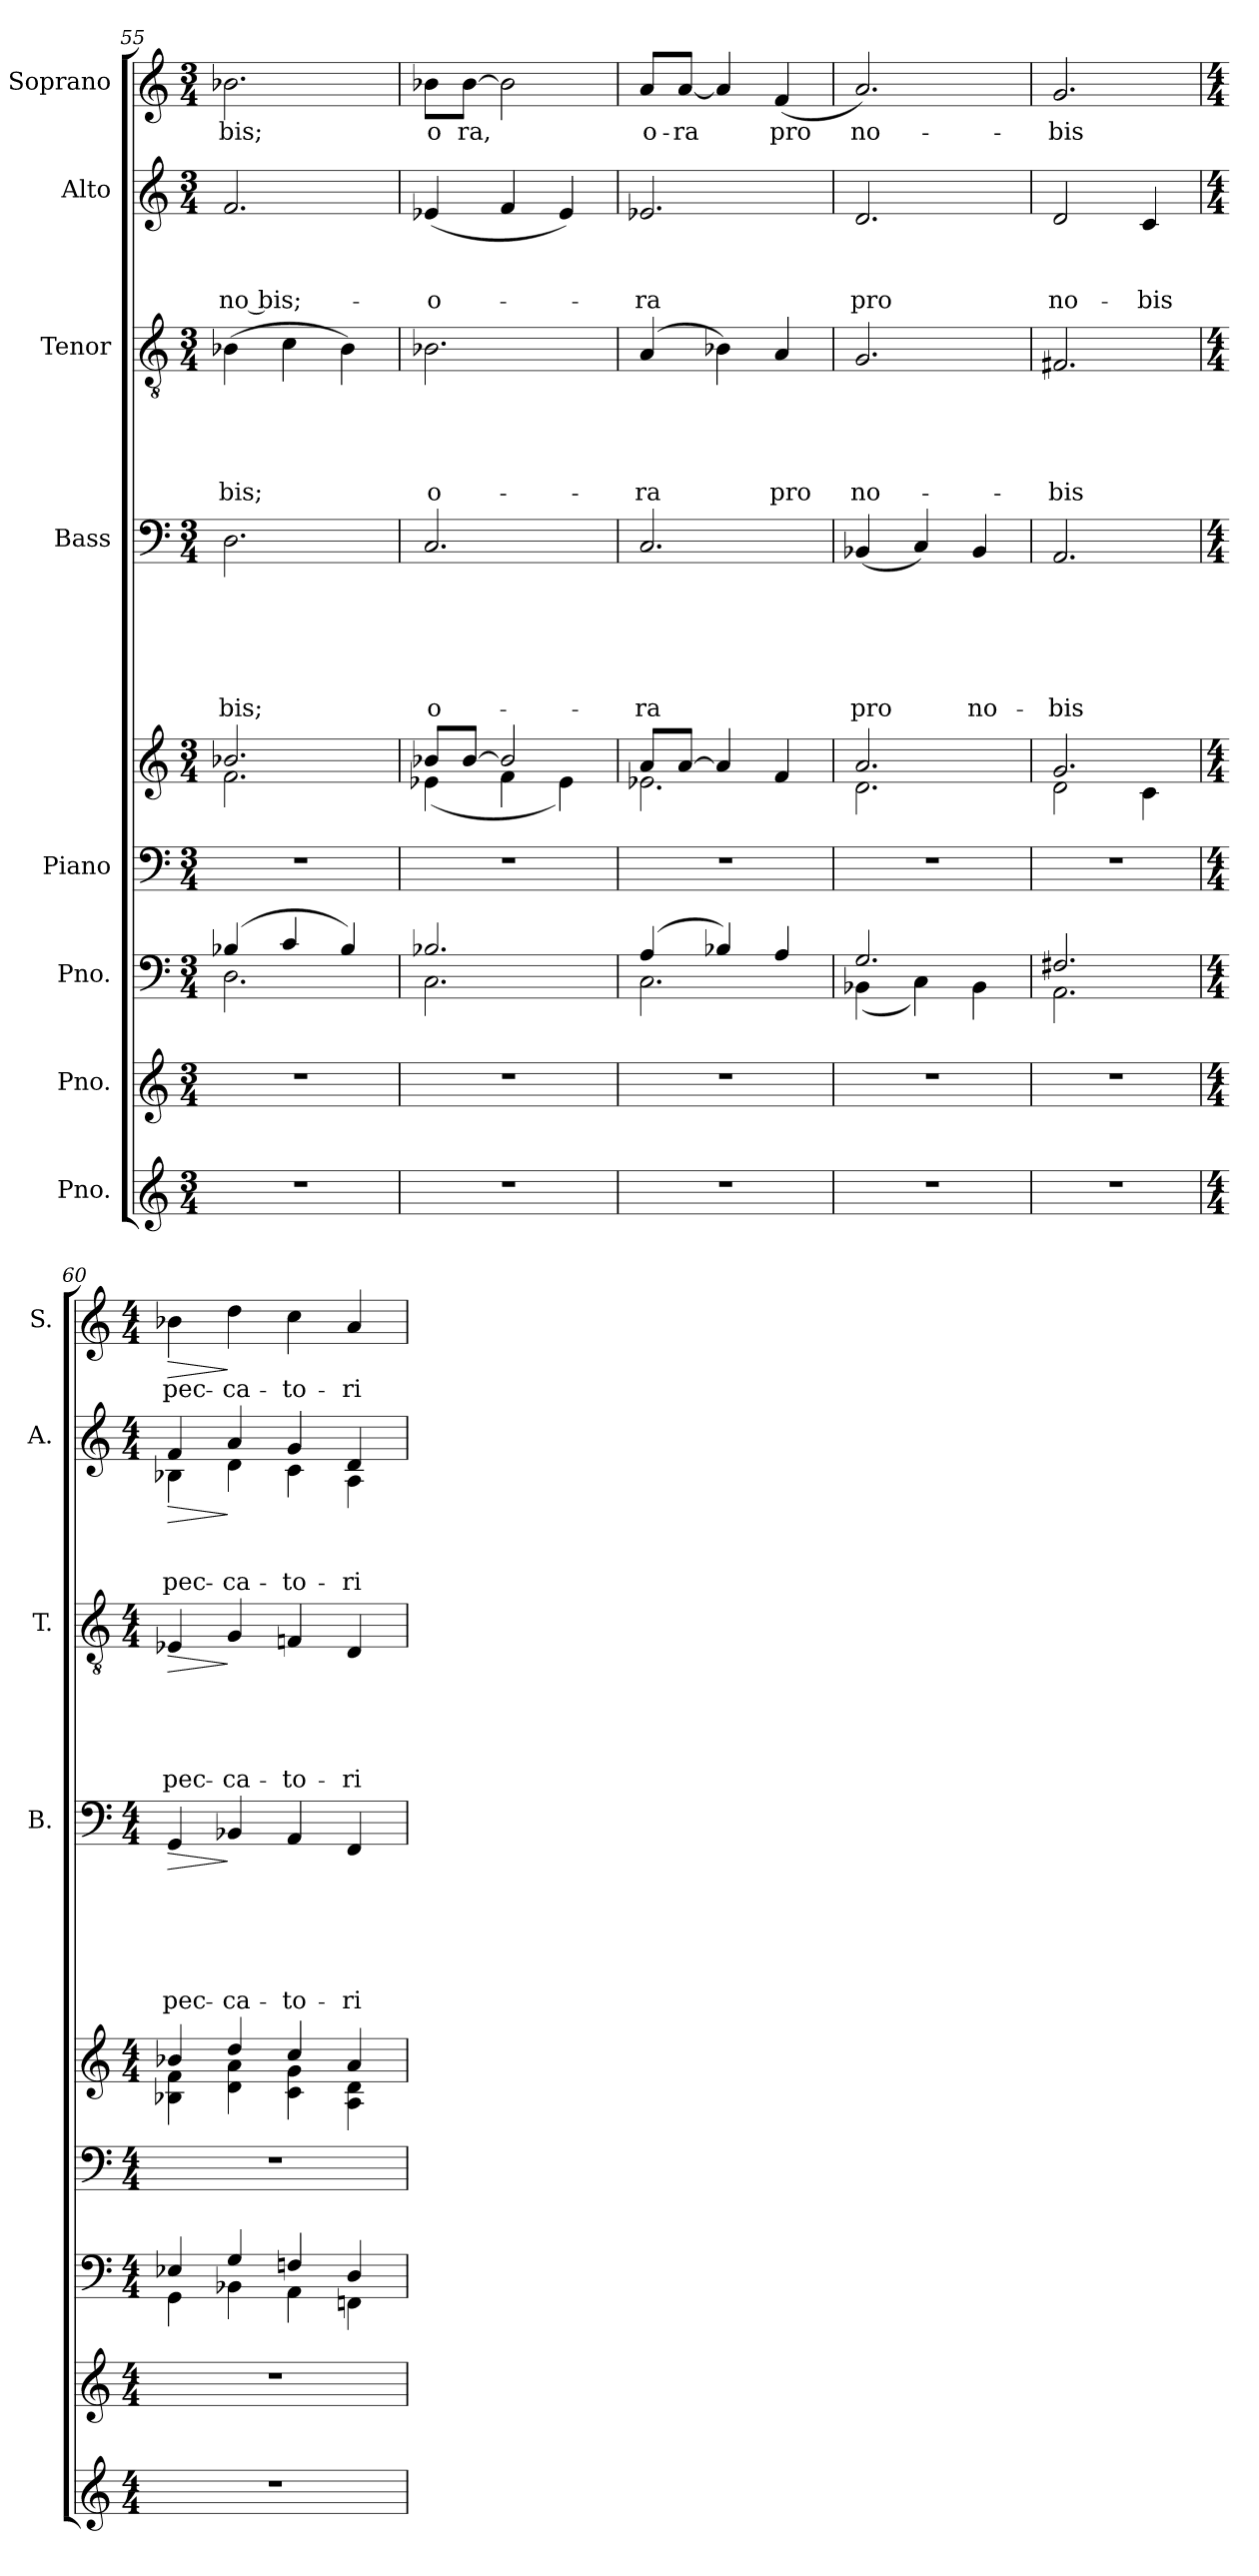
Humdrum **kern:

**kern	**kern	**kern	**kern	**kern	**kern	**text	**text	**text	**text	**text	**text	**dynam	**kern	**text	**text	**text	**text	**text	**dynam	**kern	**text	**text	**text	**dynam	**kern	**text	**dynam
*part8	*part7	*part6	*part5	*part5	*part4	*part4	*part4	*part4	*part4	*part4	*part4	*part4	*part3	*part3	*part3	*part3	*part3	*part3	*part3	*part2	*part2	*part2	*part2	*part2	*part1	*part1	*part1
*staff9	*staff8	*staff7	*staff6	*staff5	*staff4	*staff4	*staff4	*staff4	*staff4	*staff4	*staff4	*staff4	*staff3	*staff3	*staff3	*staff3	*staff3	*staff3	*staff3	*staff2	*staff2	*staff2	*staff2	*staff2	*staff1	*staff1	*staff1
*I"Pno.	*I"Pno.	*I"Pno.	*I"Piano	*	*I"Bass	*	*	*	*	*	*	*	*I"Tenor	*	*	*	*	*	*	*I"Alto	*	*	*	*	*I"Soprano	*	*
*	*	*	*	*	*I'B.	*	*	*	*	*	*	*	*I'T.	*	*	*	*	*	*	*I'A.	*	*	*	*	*I'S.	*	*
*clefG2	*clefG2	*clefF4	*clefF4	*clefG2	*clefF4	*	*	*	*	*	*	*	*clefGv2	*	*	*	*	*	*	*clefG2	*	*	*	*	*clefG2	*	*
*k[]	*k[]	*k[]	*k[]	*k[]	*k[]	*	*	*	*	*	*	*	*k[]	*	*	*	*	*	*	*k[]	*	*	*	*	*k[]	*	*
*C:	*C:	*C:	*C:	*C:	*C:	*	*	*	*	*	*	*	*C:	*	*	*	*	*	*	*C:	*	*	*	*	*C:	*	*
*M3/4	*M3/4	*M3/4	*M3/4	*M3/4	*M3/4	*	*	*	*	*	*	*	*M3/4	*	*	*	*	*	*	*M3/4	*	*	*	*	*M3/4	*	*
=55	=55	=55	=55	=55	=55	=55	=55	=55	=55	=55	=55	=55	=55	=55	=55	=55	=55	=55	=55	=55	=55	=55	=55	=55	=55	=55	=55
*	*	*^	*	*^	*	*	*	*	*	*	*	*	*	*	*	*	*	*	*	*	*	*	*	*	*	*	*
!	!	!	!	!	!	!	!	!	!	!	!	!	!LO:LY:b	!	!	!	!	!	!	!LO:LY:b	!	!	!	!	!LO:LY:b	!	!	!LO:LY:b	!
2.r	2.r	(4B-X/	2.D\	2.r	2.b-X/	2.f\	2.D\	.	.	.	.	.	-bis;	.	(>4B-X\	.	.	.	.	-bis;	.	2.f/	.	.	no bis;-	.	2.b-X\	-bis;	.
.	.	4c/	.	.	.	.	.	.	.	.	.	.	.	.	4c\	.	.	.	.	.	.	.	.	.	.	.	.	.	.
.	.	4B-/)	.	.	.	.	.	.	.	.	.	.	.	.	4B-\)	.	.	.	.	.	.	.	.	.	.	.	.	.	.
=56	=56	=56	=56	=56	=56	=56	=56	=56	=56	=56	=56	=56	=56	=56	=56	=56	=56	=56	=56	=56	=56	=56	=56	=56	=56	=56	=56	=56	=56
!	!	!	!	!	!	!	!	!	!	!	!	!	!LO:LY:b	!	!	!	!	!	!	!LO:LY:b	!	!	!	!	!LO:LY:b	!	!	!LO:LY:b	!
2.r	2.r	2.B-X/	2.C\	2.r	8b-X/L	(<4e-X\	2.C/	.	.	.	.	.	o-	.	2.B-X\	.	.	.	.	o-	.	(<4e-X/	.	.	-o-	.	8b-X\L	o	.
!	!	!	!	!	!	!	!	!	!	!	!	!	!	!	!	!	!	!	!	!	!	!	!	!	!	!	!	!LO:LY:b	!
.	.	.	.	.	[>8b-/J	.	.	.	.	.	.	.	.	.	.	.	.	.	.	.	.	.	.	.	.	.	[>8b-\J	ra,	.
.	.	.	.	.	2b-/]	4f\	.	.	.	.	.	.	.	.	.	.	.	.	.	.	.	4f/	.	.	.	.	2b-\]	.	.
.	.	.	.	.	.	4e-\)	.	.	.	.	.	.	.	.	.	.	.	.	.	.	.	4e-/)	.	.	.	.	.	.	.
=57	=57	=57	=57	=57	=57	=57	=57	=57	=57	=57	=57	=57	=57	=57	=57	=57	=57	=57	=57	=57	=57	=57	=57	=57	=57	=57	=57	=57	=57
!	!	!	!	!	!	!	!	!	!	!	!	!	!LO:LY:b	!	!	!	!	!	!	!LO:LY:b	!	!	!	!	!LO:LY:b	!	!	!LO:LY:b	!
2.r	2.r	(4A/	2.C\	2.r	8a/L	2.e-X\	2.C/	.	.	.	.	.	-ra	.	(4A/	.	.	.	.	-ra	.	2.e-X/	.	.	-ra	.	8a/L	o-	.
!	!	!	!	!	!	!	!	!	!	!	!	!	!	!	!	!	!	!	!	!	!	!	!	!	!	!	!	!LO:LY:b	!
.	.	.	.	.	[>8a/J	.	.	.	.	.	.	.	.	.	.	.	.	.	.	.	.	.	.	.	.	.	[<8a/J	-ra	.
.	.	4B-X/)	.	.	4a/]	.	.	.	.	.	.	.	.	.	4B-X\)	.	.	.	.	.	.	.	.	.	.	.	4a/]	.	.
!	!	!	!	!	!	!	!	!	!	!	!	!	!	!	!	!	!	!	!	!LO:LY:b	!	!	!	!	!	!	!	!LO:LY:b	!
.	.	4A/	.	.	4f/	.	.	.	.	.	.	.	.	.	4A/	.	.	.	.	pro	.	.	.	.	.	.	(<4f/	pro	.
!!LO:PB:g=z
=58	=58	=58	=58	=58	=58	=58	=58	=58	=58	=58	=58	=58	=58	=58	=58	=58	=58	=58	=58	=58	=58	=58	=58	=58	=58	=58	=58	=58	=58
!	!	!	!	!	!	!	!	!	!	!	!	!	!LO:LY:b	!	!	!	!	!	!	!LO:LY:b	!	!	!	!	!LO:LY:b	!	!	!LO:LY:b	!
2.r	2.r	2.G/	(<4BB-X\	2.r	2.a/	2.d\	(<4BB-X/	.	.	.	.	.	pro	.	2.G/	.	.	.	.	no-	.	2.d/	.	.	pro	.	2.a/)	no-	.
.	.	.	4C\)	.	.	.	4C/)	.	.	.	.	.	.	.	.	.	.	.	.	.	.	.	.	.	.	.	.	.	.
!	!	!	!	!	!	!	!	!	!	!	!	!	!LO:LY:b	!	!	!	!	!	!	!	!	!	!	!	!	!	!	!	!
.	.	.	4BB-\	.	.	.	4BB-/	.	.	.	.	.	no-	.	.	.	.	.	.	.	.	.	.	.	.	.	.	.	.
=59	=59	=59	=59	=59	=59	=59	=59	=59	=59	=59	=59	=59	=59	=59	=59	=59	=59	=59	=59	=59	=59	=59	=59	=59	=59	=59	=59	=59	=59
!	!	!	!	!	!	!	!	!	!	!	!	!	!LO:LY:b	!	!	!	!	!	!	!LO:LY:b	!	!	!	!	!LO:LY:b	!	!	!LO:LY:b	!
2.r	2.r	2.F#X/	2.AA\	2.r	2.g/	2d\	2.AA/	.	.	.	.	.	-bis	.	2.F#X/	.	.	.	.	-bis	.	2d/	.	.	no-	.	2.g/	-bis	.
!	!	!	!	!	!	!	!	!	!	!	!	!	!	!	!	!	!	!	!	!	!	!	!	!	!LO:LY:b	!	!	!	!
.	.	.	.	.	.	4c\	.	.	.	.	.	.	.	.	.	.	.	.	.	.	.	4c/	.	.	-bis	.	.	.	.
=60	=60	=60	=60	=60	=60	=60	=60	=60	=60	=60	=60	=60	=60	=60	=60	=60	=60	=60	=60	=60	=60	=60	=60	=60	=60	=60	=60	=60	=60
*M4/4	*M4/4	*M4/4	*	*M4/4	*M4/4	*	*M4/4	*	*	*	*	*	*	*	*M4/4	*	*	*	*	*	*	*M4/4	*	*	*	*	*M4/4	*	*
!	!	!	!	!	!	!	!	!	!	!	!	!	!LO:LY:b	!LO:HP:b	!	!	!	!	!	!LO:LY:b	!LO:HP:b	!	!	!	!LO:LY:b	!LO:HP:b	!	!LO:LY:b	!LO:HP:b
*	*	*	*	*	*	*	*	*	*	*	*	*	*	*	*	*	*	*	*	*	*	*^	*	*	*	*	*	*	*
1r	1r	4E-X/	4GG\	1r	4b-X/	4B-X\ 4f\	4GG/	.	.	.	.	.	pec-	>	4E-X/	.	.	.	.	pec-	>	4f/	4B-X\	.	.	pec-	>	4b-X\	pec-	>
!	!	!	!	!	!	!	!	!	!	!	!	!	!LO:LY:b	!	!	!	!	!	!	!LO:LY:b	!	!	!	!	!	!LO:LY:b	!	!	!LO:LY:b	!
.	.	4G/	4BB-X\	.	4dd/	4d\ 4a\	4BB-X/	.	.	.	.	.	-ca-	]	4G/	.	.	.	.	-ca-	]	4a/	4d\	.	.	-ca-	]	4dd\	-ca-	]
!	!	!	!	!	!	!	!	!	!	!	!	!	!LO:LY:b:rj	!	!	!	!	!	!	!LO:LY:b:rj	!	!	!	!	!	!LO:LY:b:rj	!	!	!LO:LY:b:rj	!
.	.	4Fn/	4AA\	.	4cc/	4c\ 4g\	4AA/	.	.	.	.	.	-to-	.	4Fn/	.	.	.	.	-to-	.	4g/	4c\	.	.	-to-	.	4cc\	-to-	.
!	!	!	!	!	!	!	!	!	!	!	!	!	!LO:LY:b	!	!	!	!	!	!	!LO:LY:b	!	!	!	!	!	!LO:LY:b	!	!	!LO:LY:b	!
.	.	4D/	4FFn\	.	4a/	4A\ 4d\	4FF/	.	.	.	.	.	-ri-	.	4D/	.	.	.	.	-ri-	.	4d/	4A\	.	.	-ri-	.	4a/	-ri-	.
*	*	*v	*v	*	*v	*v	*	*	*	*	*	*	*	*	*	*	*	*	*	*	*	*v	*v	*	*	*	*	*	*	*
=	=	=	=	=	=	=	=	=	=	=	=	=	=	=	=	=	=	=	=	=	=	=	=	=	=	=	=
*-	*-	*-	*-	*-	*-	*-	*-	*-	*-	*-	*-	*-	*-	*-	*-	*-	*-	*-	*-	*-	*-	*-	*-	*-	*-	*-	*-
